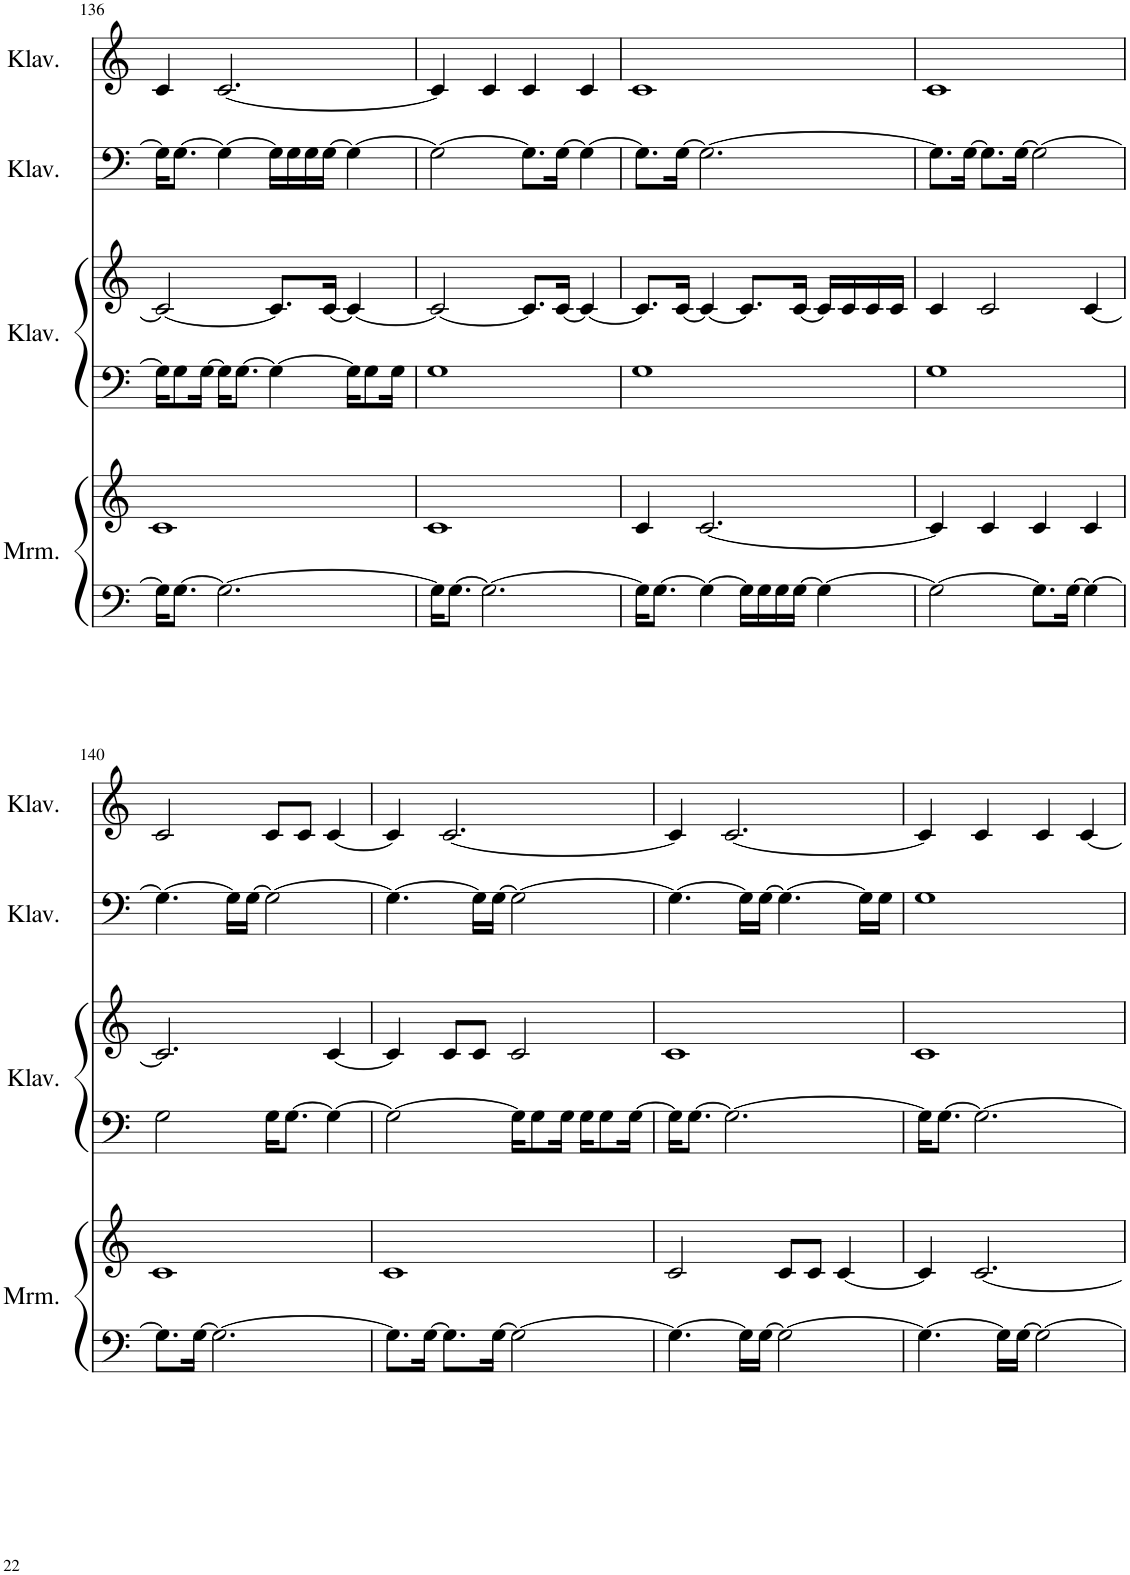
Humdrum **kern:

**kern	**kern	**kern	**kern	**kern	**kern
*part4	*part4	*part3	*part3	*part2	*part1
*staff6	*staff5	*staff4	*staff3	*staff2	*staff1
*I"Marimba	*	*I"Klavier	*	*I"Klavier	*I"Klavier
*I'Mrm.	*	*I'Klav.	*	*I'Klav.	*I'Klav.
!!LO:PB:g=z
*clefF4	*clefG2	*clefF4	*clefG2	*clefF4	*clefG2
*k[]	*k[]	*k[]	*k[]	*k[]	*k[]
*M4/4	*M4/4	*M4/4	*M4/4	*M4/4	*M4/4
=136	=136	=136	=136	=136	=136
16G\KL]	1c	16G\KL]	2c/_	16G\KL]	4c/
[8.G\J	.	8G\	.	[8.G\J	.
.	.	[16G\Jk	.	.	.
2.G\_	.	16G\KL]	.	4G\_	[2.c/
.	.	[8.G\J	.	.	.
.	.	4G\_	8.c/L]	16G\LL]	.
.	.	.	.	16G\	.
.	.	.	.	16G\	.
.	.	.	[16c/Jk	[16G\JJ	.
.	.	16G\KL]	4c/_	4G\_	.
.	.	8G\	.	.	.
.	.	16G\Jk	.	.	.
=137	=137	=137	=137	=137	=137
16G\KL]	1c	1G	2c/_	2G\_	4c/]
[8.G\J	.	.	.	.	.
2.G\_	.	.	.	.	4c/
.	.	.	8.c/L]	8.G\L]	4c/
.	.	.	[16c/Jk	[16G\Jk	.
.	.	.	4c/_	4G\_	4c/
=138	=138	=138	=138	=138	=138
16G\KL]	4c/	1G	8.c/L]	8.G\L]	1c
[8.G\J	.	.	.	.	.
.	.	.	[16c/Jk	[16G\Jk	.
4G\_	[2.c/	.	4c/_	2.G\_	.
16G\LL]	.	.	8.c/L]	.	.
16G\	.	.	.	.	.
16G\	.	.	.	.	.
[16G\JJ	.	.	[16c/Jk	.	.
4G\_	.	.	16c/LL]	.	.
.	.	.	16c/	.	.
.	.	.	16c/	.	.
.	.	.	16c/JJ	.	.
=139	=139	=139	=139	=139	=139
2G\_	4c/]	1G	4c/	8.G\L]	1c
.	.	.	.	[16G\Jk	.
.	4c/	.	2c/	8.G\L]	.
.	.	.	.	[16G\Jk	.
8.G\L]	4c/	.	.	2G\_	.
[16G\Jk	.	.	.	.	.
4G\_	4c/	.	[4c/	.	.
!!LO:LB:g=z
=140	=140	=140	=140	=140	=140
8.G\L]	1c	2G\	2.c/]	4.G\_	2c/
[16G\Jk	.	.	.	.	.
2.G\_	.	.	.	.	.
.	.	.	.	16G\LL]	.
.	.	.	.	[16G\JJ	.
.	.	16G\KL	.	2G\_	8c/L
.	.	[8.G\J	.	.	.
.	.	.	.	.	8c/J
.	.	4G\_	[4c/	.	[4c/
=141	=141	=141	=141	=141	=141
8.G\L]	1c	2G\_	4c/]	4.G\_	4c/]
[16G\Jk	.	.	.	.	.
8.G\L]	.	.	8c/L	.	[2.c/
.	.	.	8c/J	16G\LL]	.
[16G\Jk	.	.	.	[16G\JJ	.
2G\_	.	16G\KL]	2c/	2G\_	.
.	.	8G\	.	.	.
.	.	16G\Jk	.	.	.
.	.	16G\KL	.	.	.
.	.	8G\	.	.	.
.	.	[16G\Jk	.	.	.
=142	=142	=142	=142	=142	=142
4.G\_	2c/	16G\KL]	1c	4.G\_	4c/]
.	.	[8.G\J	.	.	.
.	.	2.G\_	.	.	[2.c/
16G\LL]	.	.	.	16G\LL]	.
[16G\JJ	.	.	.	[16G\JJ	.
2G\_	8c/L	.	.	4.G\_	.
.	8c/J	.	.	.	.
.	[4c/	.	.	.	.
.	.	.	.	16G\LL]	.
.	.	.	.	16G\JJ	.
=143	=143	=143	=143	=143	=143
4.G\_	4c/]	16G\KL]	1c	1G	4c/]
.	.	[8.G\J	.	.	.
.	[2.c/	2.G\_	.	.	4c/
16G\LL]	.	.	.	.	.
[16G\JJ	.	.	.	.	.
2G\_	.	.	.	.	4c/
.	.	.	.	.	[4c/
=	=	=	=	=	=
*-	*-	*-	*-	*-	*-
